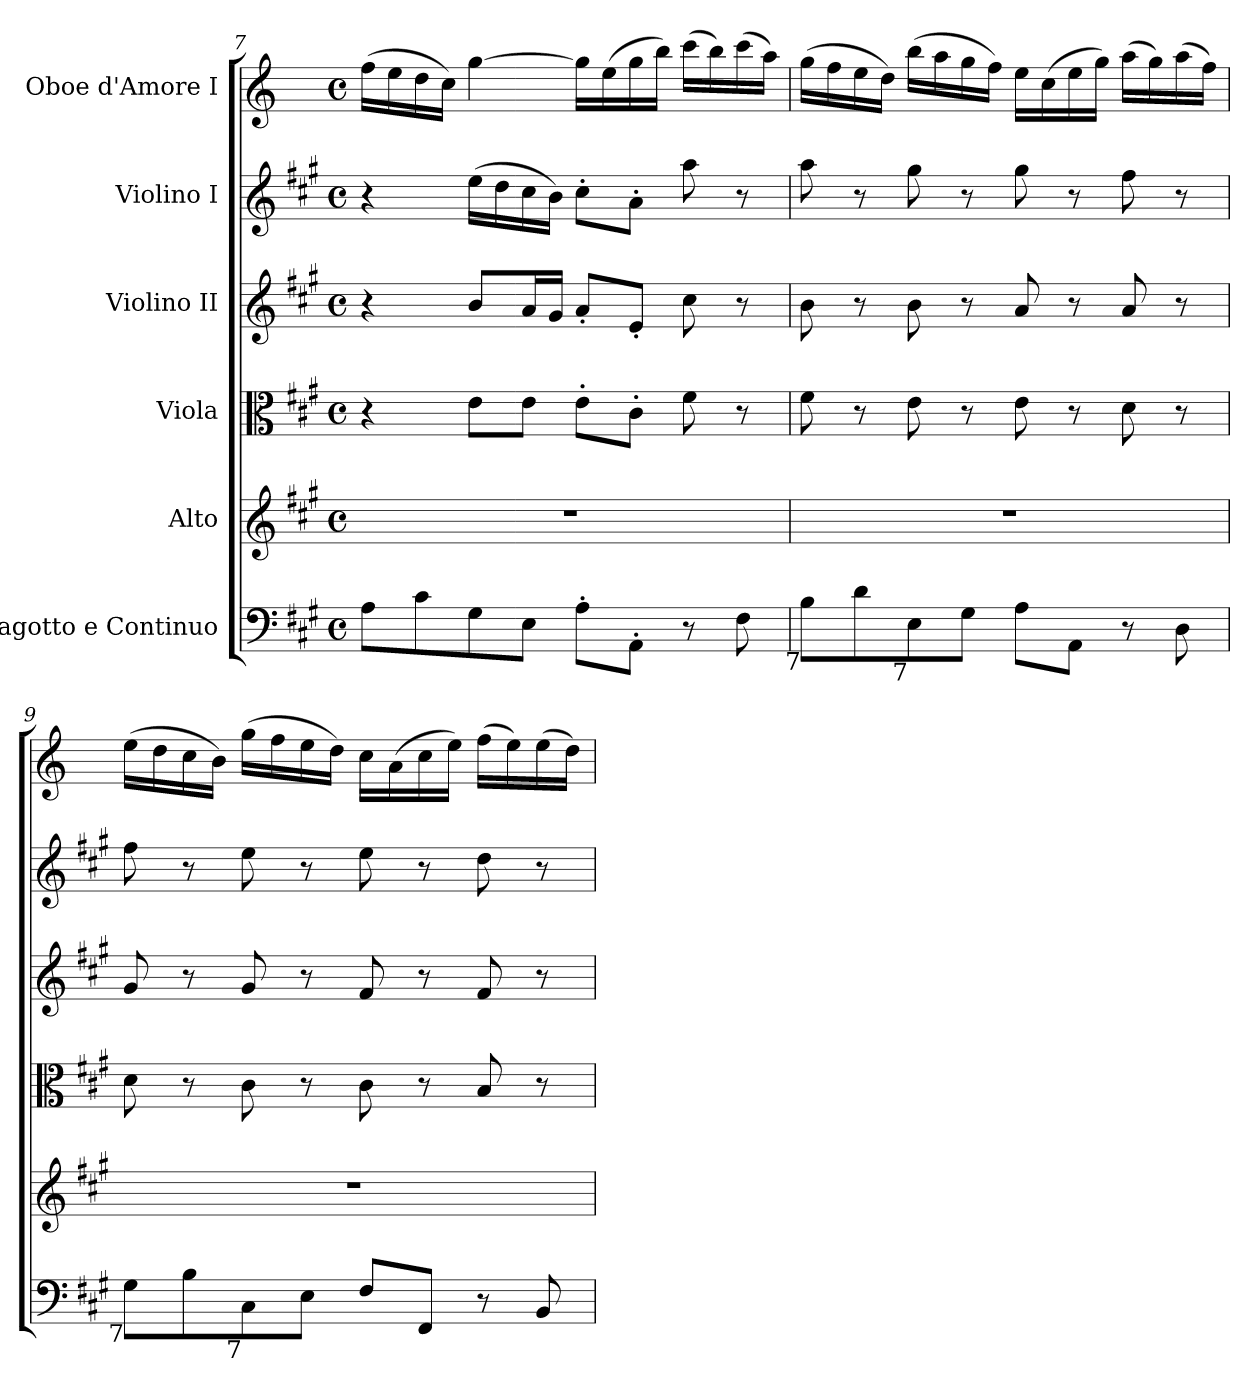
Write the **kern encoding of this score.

**kern	**kern	**kern	**kern	**kern	**kern
*part6	*part5	*part4	*part3	*part2	*part1
*staff6	*staff5	*staff4	*staff3	*staff2	*staff1
*I"Fagotto e Continuo	*I"Alto	*I"Viola	*I"Violino II	*I"Violino I	*I"Oboe d'Amore I
*clefF4	*clefG2	*clefC3	*clefG2	*clefG2	*clefG2
*	*	*	*	*	*ITrd2c3
*k[f#c#g#]	*k[f#c#g#]	*k[f#c#g#]	*k[f#c#g#]	*k[f#c#g#]	*k[f#c#g#]
*A:	*A:	*A:	*A:	*A:	*A:
*M4/4	*M4/4	*M4/4	*M4/4	*M4/4	*M4/4
*met(c)	*met(c)	*met(c)	*met(c)	*met(c)	*met(c)
=7	=7	=7	=7	=7	=7
8Ai\L	1r	4r	4r	4r	(16ddi\LL
.	.	.	.	.	16cc#i\
8c#i\	.	.	.	.	16bi\
.	.	.	.	.	16ai\JJ)
8G#i\	.	8ei\L	8bi/L	(16eei\LL	[4eei\
.	.	.	.	16ddi\	.
8Ei\J	.	8ei\J	16ai/L	16cc#i\	.
.	.	.	16g#i/JJ	16bi\JJ)	.
8A'i\L	.	8e'i\L	8a'i/L	8cc#'i\L	16eei\LL]
.	.	.	.	.	(16cc#i\
8AA'i\J	.	8c#'i\J	8e'i/J	8a'i\J	16eei\
.	.	.	.	.	16gg#i\JJ)
8r	.	8f#i\	8cc#i\	8aai\	(16aai\LL
.	.	.	.	.	16gg#i\)
8F#i\	.	8r	8r	8r	(16aai\
.	.	.	.	.	16ff#i\JJ)
=8	=8	=8	=8	=8	=8
!LO:TX:b:rj:t=7	!	!	!	!	!
8Bi\L	1r	8f#i\	8bi\	8aai\	(16eei\LL
.	.	.	.	.	16ddi\
8di\	.	8r	8r	8r	16cc#i\
.	.	.	.	.	16bi\JJ)
!LO:TX:b:rj:t=7	!	!	!	!	!
8Ei\	.	8ei\	8bi\	8gg#i\	(16gg#i\LL
.	.	.	.	.	16ff#i\
8G#i\J	.	8r	8r	8r	16eei\
.	.	.	.	.	16ddi\JJ)
8Ai\L	.	8ei\	8ai/	8gg#i\	16cc#i\LL
.	.	.	.	.	(16ai\
8AAi\J	.	8r	8r	8r	16cc#i\
.	.	.	.	.	16eei\JJ)
8r	.	8di\	8ai/	8ff#i\	(16ff#i\LL
.	.	.	.	.	16eei\)
8Di\	.	8r	8r	8r	(16ff#i\
.	.	.	.	.	16ddi\JJ)
!!LO:LB:g=z
=9	=9	=9	=9	=9	=9
!LO:TX:b:rj:t=7	!	!	!	!	!
8G#i\L	1r	8di\	8g#i/	8ff#i\	(16cc#i\LL
.	.	.	.	.	16bi\
8Bi\	.	8r	8r	8r	16ai\
.	.	.	.	.	16g#i\JJ)
!LO:TX:b:rj:t=7	!	!	!	!	!
8C#i\	.	8c#i\	8g#i/	8eei\	(16eei\LL
.	.	.	.	.	16ddi\
8Ei\J	.	8r	8r	8r	16cc#i\
.	.	.	.	.	16bi\JJ)
8F#i/L	.	8c#i\	8f#i/	8eei\	16ai\LL
.	.	.	.	.	(16f#i\
8FF#i/J	.	8r	8r	8r	16ai\
.	.	.	.	.	16cc#i\JJ)
8r	.	8Bi/	8f#i/	8ddi\	(16ddi\LL
.	.	.	.	.	16cc#i\)
8BBi/	.	8r	8r	8r	(16cc#i\
.	.	.	.	.	16bi\JJ)
=	=	=	=	=	=
*-	*-	*-	*-	*-	*-
